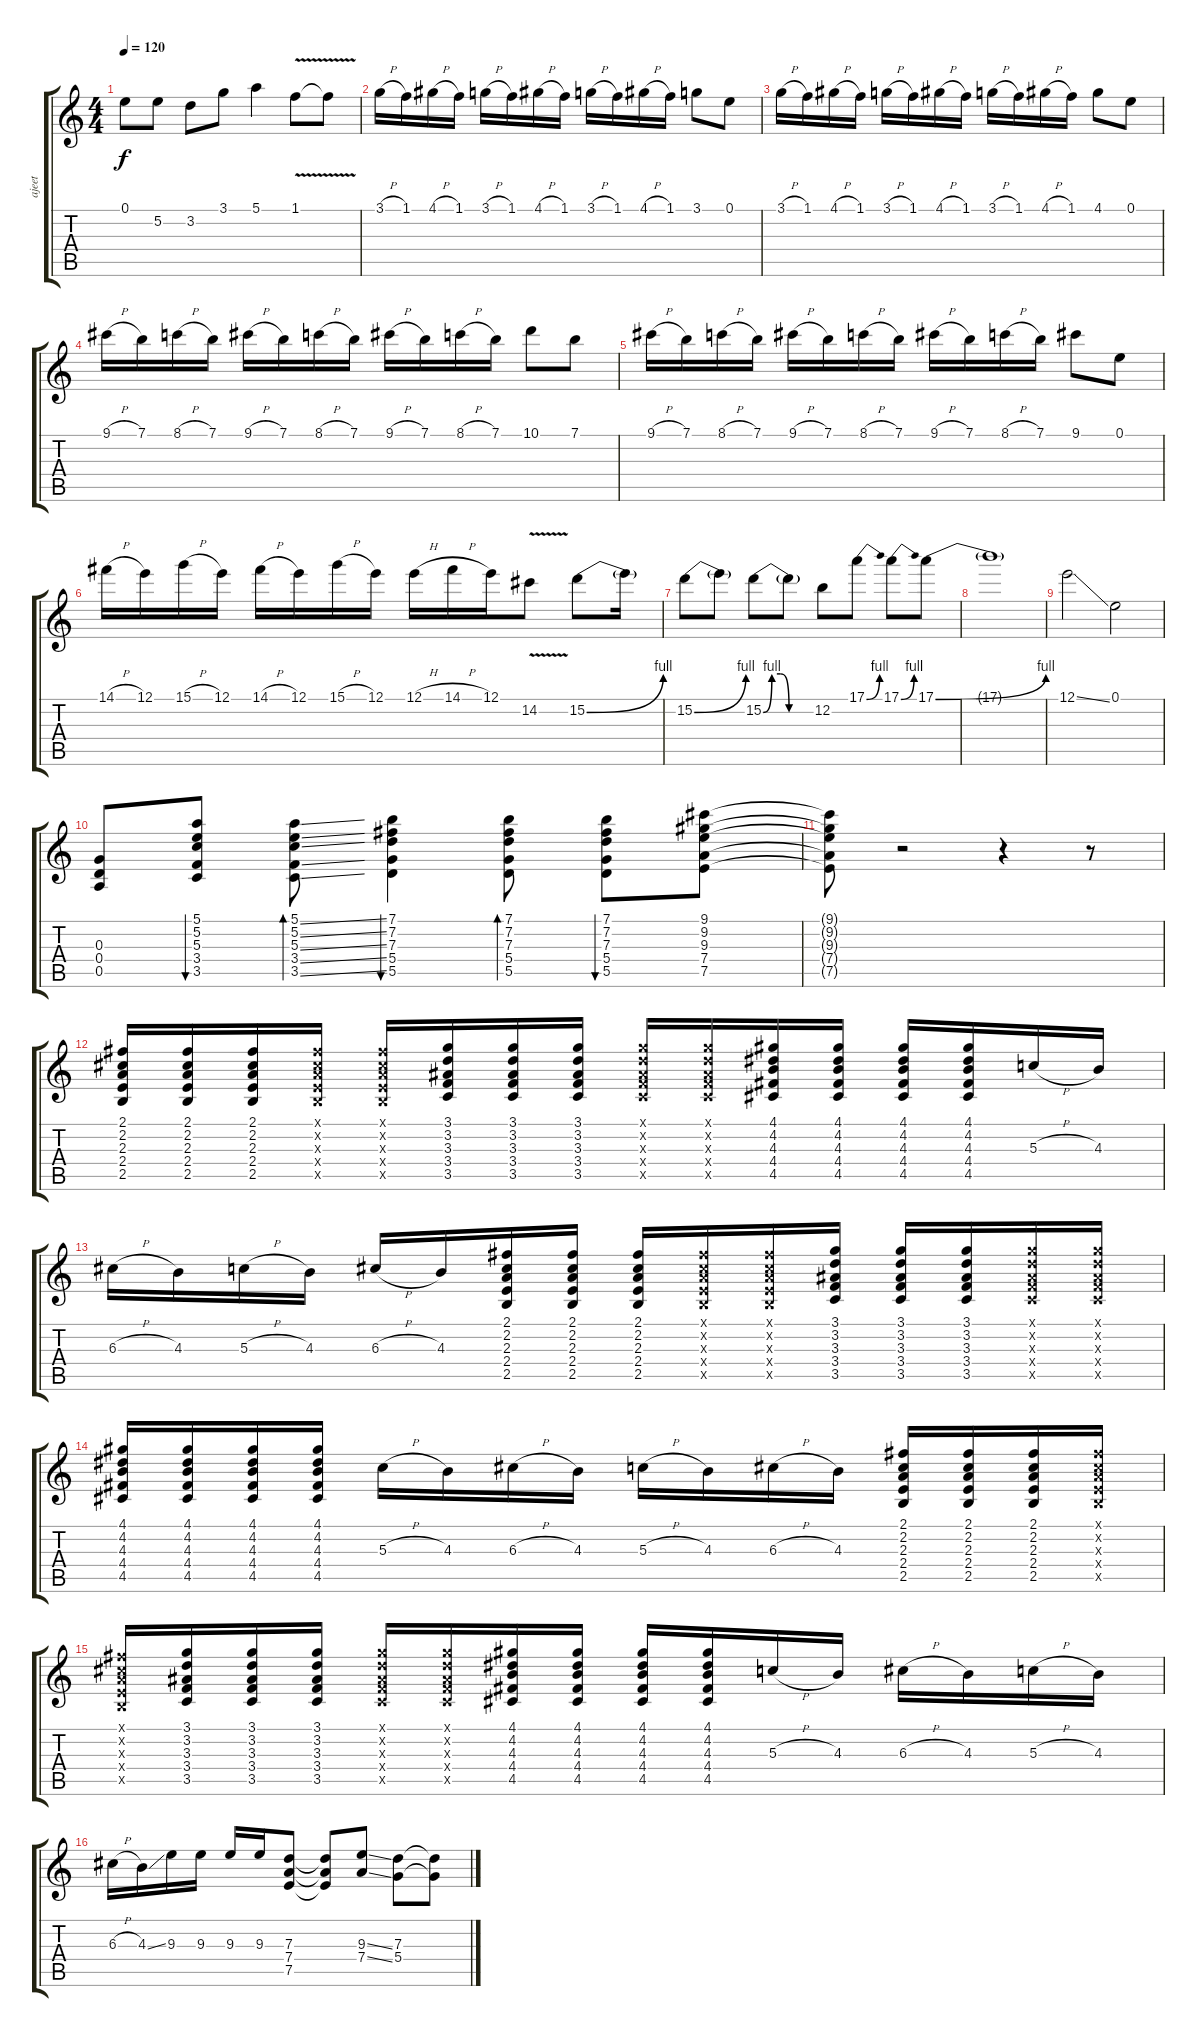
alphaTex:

\track ("ajeet" "ajeet") {instrument distortionguitar}
\staff {score tabs}
\tuning (E4 B3 G3 D3 A2 E2) {hide}
\ts (4 4)
\tempo 120
\clef g2
\ks c
0.1{t}.8{dy f} 5.2.8 3.2.8 3.1.8 5.1.4 1.1{v}.8 1.1{t}.8 |
3.1{h}.16{instrument distortionguitar} 1.1.16 4.1{h}.16 1.1.16 3.1{h}.16 1.1.16 4.1{h}.16 1.1.16 3.1{h}.16 1.1.16 4.1{h}.16 1.1.16 3.1.8 0.1.8 |
3.1{h}.16 1.1.16 4.1{h}.16 1.1.16 3.1{h}.16 1.1.16 4.1{h}.16 1.1.16 3.1{h}.16 1.1.16 4.1{h}.16 1.1.16 4.1.8 0.1.8 |
9.1{h}.16 7.1.16 8.1{h}.16 7.1.16 9.1{h}.16 7.1.16 8.1{h}.16 7.1.16 9.1{h}.16 7.1.16 8.1{h}.16 7.1.16 10.1.8 7.1.8 |
9.1{h}.16 7.1.16 8.1{h}.16 7.1.16 9.1{h}.16 7.1.16 8.1{h}.16 7.1.16 9.1{h}.16 7.1.16 8.1{h}.16 7.1.16 9.1.8 0.1.8 |
14.1{h}.16 12.1.16 15.1{h}.16 12.1.16 14.1{h}.16 12.1.16 15.1{h}.16 12.1.16 12.1{h}.16 14.1{h}.16 12.1.16 14.2{v}.8 15.2{be (bend 0 0 60 4)}.8 15.2{t}.16 |
15.2{be (bend 0 0 60 4)}.8 15.2{t}.8 15.2{be (custom 0 0 10 4 20 4 30 0 60 0)}.8 15.2{t}.8 12.2.8 17.1{be (bend 0 0 60 4)}.8 17.1{be (bend 0 0 60 4)}.8 17.1{be (bend 0 0 60 4)}.8 |
17.1{t}.1 |
12.1{ss}.2 0.1.2 |
(0.3 0.4 0.5).8 (5.1 5.2 5.3 3.4 3.5).8{bu 60} (5.1{ss} 5.2{ss} 5.3{ss} 3.4{ss} 3.5{ss}).8{bd 60} (7.1 7.2 7.3 5.4 5.5).4{bu 60} (7.1 7.2 7.3 5.4 5.5).8{bd 60} (7.1 7.2 7.3 5.4 5.5).8{bu 60} (9.1 9.2 9.3 7.4 7.5).8 |
(9.1{t} 9.2{t} 9.3{t} 7.4{t} 7.5{t}).8 r.2 r.4 r.8 |
(2.1 2.2 2.3 2.4 2.5).16 (2.1 2.2 2.3 2.4 2.5).16 (2.1 2.2 2.3 2.4 2.5).16 (2.1{x} 2.2{x} 2.3{x} 2.4{x} 2.5{x}).16 (2.1{x} 2.2{x} 2.3{x} 2.4{x} 2.5{x}).16 (3.1 3.2 3.3 3.4 3.5).16 (3.1 3.2 3.3 3.4 3.5).16 (3.1 3.2 3.3 3.4 3.5).16 (3.1{x} 3.2{x} 3.3{x} 3.4{x} 3.5{x}).16 (3.1{x} 3.2{x} 3.3{x} 3.4{x} 3.5{x}).16 (4.1 4.2 4.3 4.4 4.5).16 (4.1 4.2 4.3 4.4 4.5).16 (4.1 4.2 4.3 4.4 4.5).16 (4.1 4.2 4.3 4.4 4.5).16 5.3{h}.16 4.3.16 |
6.3{h}.16 4.3.16 5.3{h}.16 4.3.16 6.3{h}.16 4.3.16 (2.1 2.2 2.3 2.4 2.5).16 (2.1 2.2 2.3 2.4 2.5).16 (2.1 2.2 2.3 2.4 2.5).16 (2.1{x} 2.2{x} 2.3{x} 2.4{x} 2.5{x}).16 (2.1{x} 2.2{x} 2.3{x} 2.4{x} 2.5{x}).16 (3.1 3.2 3.3 3.4 3.5).16 (3.1 3.2 3.3 3.4 3.5).16 (3.1 3.2 3.3 3.4 3.5).16 (3.1{x} 3.2{x} 3.3{x} 3.4{x} 3.5{x}).16 (3.1{x} 3.2{x} 3.3{x} 3.4{x} 3.5{x}).16 |
(4.1 4.2 4.3 4.4 4.5).16 (4.1 4.2 4.3 4.4 4.5).16 (4.1 4.2 4.3 4.4 4.5).16 (4.1 4.2 4.3 4.4 4.5).16 5.3{h}.16 4.3.16 6.3{h}.16 4.3.16 5.3{h}.16 4.3.16 6.3{h}.16 4.3.16 (2.1 2.2 2.3 2.4 2.5).16 (2.1 2.2 2.3 2.4 2.5).16 (2.1 2.2 2.3 2.4 2.5).16 (2.1{x} 2.2{x} 2.3{x} 2.4{x} 2.5{x}).16 |
(2.1{x} 2.2{x} 2.3{x} 2.4{x} 2.5{x}).16 (3.1 3.2 3.3 3.4 3.5).16 (3.1 3.2 3.3 3.4 3.5).16 (3.1 3.2 3.3 3.4 3.5).16 (3.1{x} 3.2{x} 3.3{x} 3.4{x} 3.5{x}).16 (3.1{x} 3.2{x} 3.3{x} 3.4{x} 3.5{x}).16 (4.1 4.2 4.3 4.4 4.5).16 (4.1 4.2 4.3 4.4 4.5).16 (4.1 4.2 4.3 4.4 4.5).16 (4.1 4.2 4.3 4.4 4.5).16 5.3{h}.16 4.3.16 6.3{h}.16 4.3.16 5.3{h}.16 4.3.16 |
6.3{h}.16 4.3{ss}.16 9.3.16 9.3.16 9.3.16 9.3.16 (7.3 7.4 7.5).8 (7.3{t} 7.4{t} 7.5{t}).8 (9.3{ss} 7.4{ss}).8 (7.3 5.4).8 (7.3{t} 5.4{t}).8
